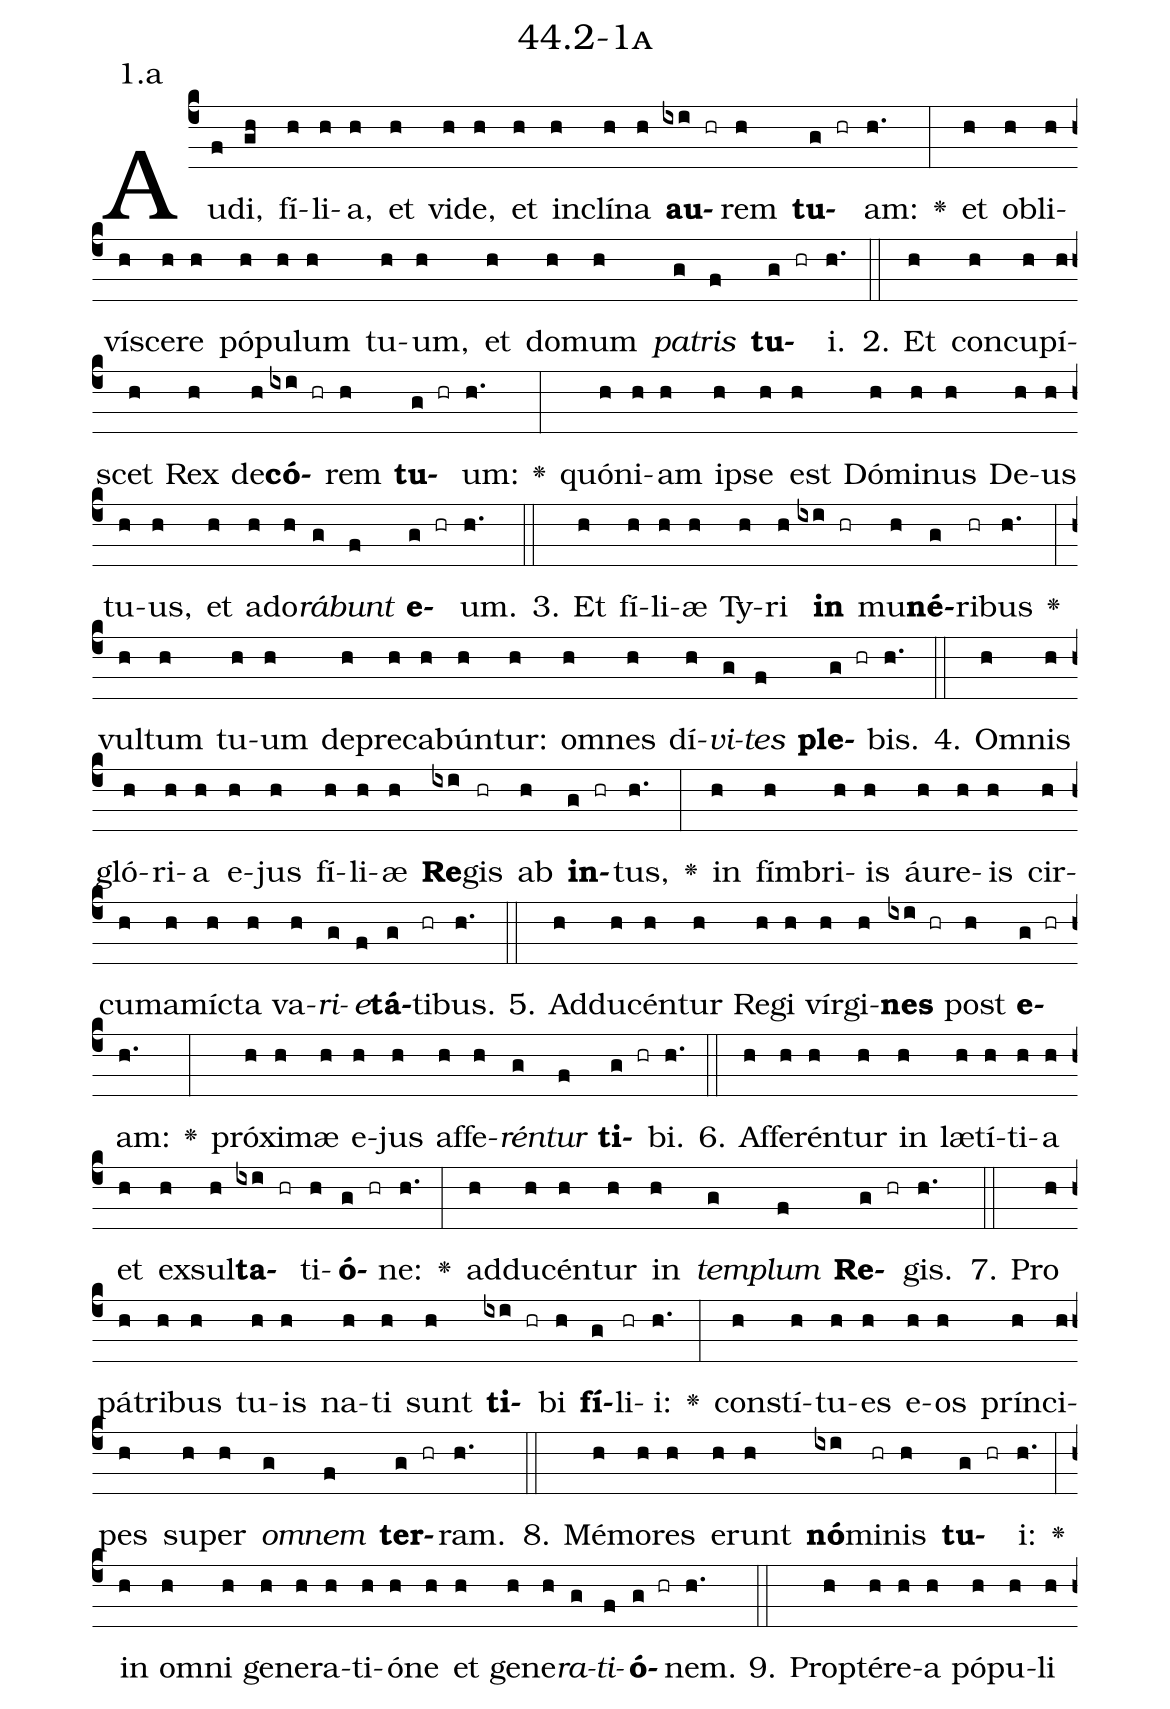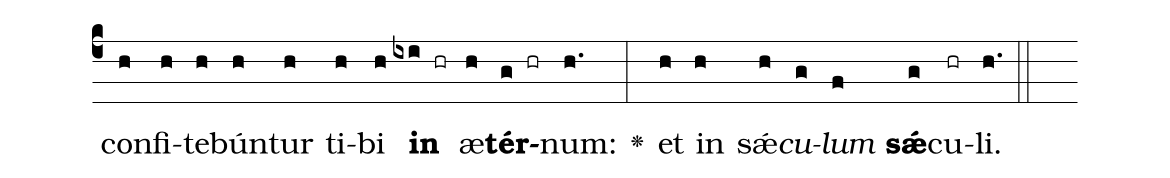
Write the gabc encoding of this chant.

name: 44.2-1a;
annotation: 1.a;
%%
(c4)Au(f)di,(gh) fí(h)li(h)a,(h) et(h) vi(h)de,(h) et(h) in(h)clí(h)na(h) <b>au</b>(ixi hr)rem(h) <b>tu</b>(g hr)am:(h.) <v>\greheightstar</v>(:) et(h) ob(h)li(h)ví(h)sce(h)re(h) pó(h)pu(h)lum(h) tu(h)um,(h) et(h) do(h)mum(h) <i>pa</i>(g)<i>tris</i>(f) <b>tu</b>(g hr)i.(h.) (::)
2. Et(h) con(h)cu(h)pí(h)scet(h) Rex(h) de(h)<b>có</b>(ixi hr)rem(h) <b>tu</b>(g hr)um:(h.) <v>\greheightstar</v>(:) quón(h)i(h)am(h) ip(h)se(h) est(h) Dó(h)mi(h)nus(h) De(h)us(h) tu(h)us,(h) et(h) ad(h)o(h)<i>rá</i>(g)<i>bunt</i>(f) <b>e</b>(g hr)um.(h.) (::)
3. Et(h) fí(h)li(h)æ(h) Ty(h)ri(h) <b>in</b>(ixi hr) mu(h)<b>né</b>(g)ri(hr)bus(h.) <v>\greheightstar</v>(:) vul(h)tum(h) tu(h)um(h) de(h)pre(h)ca(h)bún(h)tur:(h) om(h)nes(h) dí(h)<i>vi</i>(g)<i>tes</i>(f) <b>ple</b>(g hr)bis.(h.) (::)
4. Om(h)nis(h) gló(h)ri(h)a(h) e(h)jus(h) fí(h)li(h)æ(h) <b>Re</b>(ixi)gis(hr) ab(h) <b>in</b>(g hr)tus,(h.) <v>\greheightstar</v>(:) in(h) fím(h)bri(h)is(h) áu(h)re(h)is(h) cir(h)cum(h)a(h)míc(h)ta(h) va(h)<i>ri</i>(g)<i>e</i>(f)<b>tá</b>(g)ti(hr)bus.(h.) (::)
5. Ad(h)du(h)cén(h)tur(h) Re(h)gi(h) vír(h)gi(h)<b>nes</b>(ixi hr) post(h) <b>e</b>(g hr)am:(h.) <v>\greheightstar</v>(:) pró(h)xi(h)mæ(h) e(h)jus(h) af(h)fe(h)<i>rén</i>(g)<i>tur</i>(f) <b>ti</b>(g hr)bi.(h.) (::)
6. Af(h)fe(h)rén(h)tur(h) in(h) læ(h)tí(h)ti(h)a(h) et(h) ex(h)sul(h)<b>ta</b>(ixi hr)ti(h)<b>ó</b>(g hr)ne:(h.) <v>\greheightstar</v>(:) ad(h)du(h)cén(h)tur(h) in(h) <i>tem</i>(g)<i>plum</i>(f) <b>Re</b>(g hr)gis.(h.) (::)
7. Pro(h) pá(h)tri(h)bus(h) tu(h)is(h) na(h)ti(h) sunt(h) <b>ti</b>(ixi hr)bi(h) <b>fí</b>(g)li(hr)i:(h.) <v>\greheightstar</v>(:) con(h)stí(h)tu(h)es(h) e(h)os(h) prín(h)ci(h)pes(h) su(h)per(h) <i>om</i>(g)<i>nem</i>(f) <b>ter</b>(g hr)ram.(h.) (::)
8. Mé(h)mo(h)res(h) e(h)runt(h) <b>nó</b>(ixi)mi(hr)nis(h) <b>tu</b>(g hr)i:(h.) <v>\greheightstar</v>(:) in(h) om(h)ni(h) ge(h)ne(h)ra(h)ti(h)ó(h)ne(h) et(h) ge(h)ne(h)<i>ra</i>(g)<i>ti</i>(f)<b>ó</b>(g hr)nem.(h.) (::)
9. Prop(h)tér(h)e(h)a(h) pó(h)pu(h)li(h) con(h)fi(h)te(h)bún(h)tur(h) ti(h)bi(h) <b>in</b>(ixi hr) æ(h)<b>tér</b>(g hr)num:(h.) <v>\greheightstar</v>(:) et(h) in(h) sǽ(h)<i>cu</i>(g)<i>lum</i>(f) <b>sǽ</b>(g)cu(hr)li.(h.) (::)
